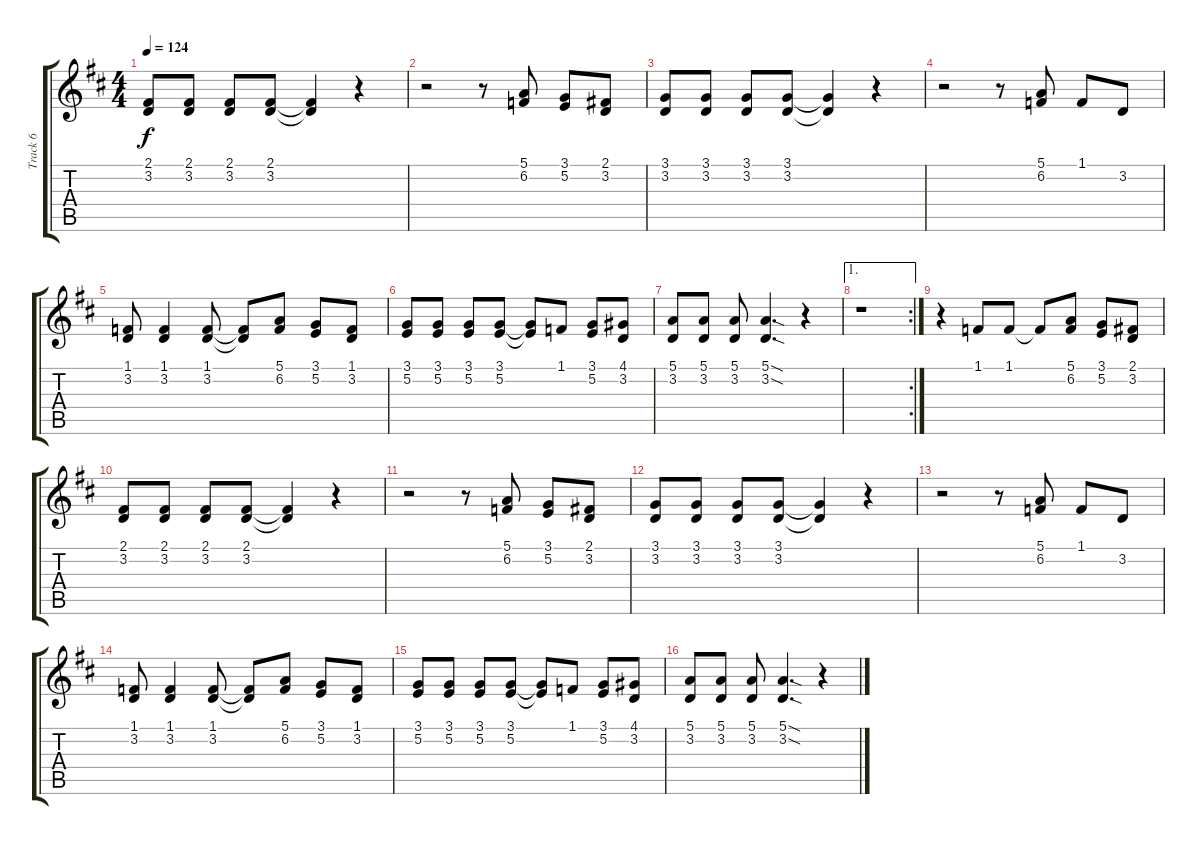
\track ("Track 6" "Track 6") {instrument brasssection}
\staff {score tabs}
\tuning (E4 B3 G3 D3 A2 E2) {hide}
\ts (4 4)
\tempo 124
\clef g2
\ks d
(2.1 3.2).8{dy f} (2.1 3.2).8 (2.1 3.2).8 (2.1 3.2).8 (2.1{t} 3.2{t}).4 r.4 |
r.2 r.8 (5.1 6.2).8 (3.1 5.2).8 (2.1 3.2).8 |
(3.1 3.2).8 (3.1 3.2).8 (3.1 3.2).8 (3.1 3.2).8 (3.1{t} 3.2{t}).4 r.4 |
r.2 r.8 (5.1 6.2).8 1.1.8 3.2.8 |
(1.1 3.2).8 (1.1 3.2).4 (1.1 3.2).8 (1.1{t} 3.2{t}).8 (5.1 6.2).8 (3.1 5.2).8 (1.1 3.2).8 |
(3.1 5.2).8 (3.1 5.2).8 (3.1 5.2).8 (3.1 5.2).8 (3.1{t} 5.2{t}).8 1.1.8 (3.1 5.2).8 (4.1 3.2).8 |
(5.1 3.2).8 (5.1 3.2).8 (5.1 3.2).8 (5.1{sod} 3.2{sod}).4{d} r.4 |
\ae 1
\rc 2
r.1 |
r.4 1.1.8 1.1.8 1.1{t}.8 (5.1 6.2).8 (3.1 5.2).8 (2.1 3.2).8 |
(2.1 3.2).8 (2.1 3.2).8 (2.1 3.2).8 (2.1 3.2).8 (2.1{t} 3.2{t}).4 r.4 |
r.2 r.8 (5.1 6.2).8 (3.1 5.2).8 (2.1 3.2).8 |
(3.1 3.2).8 (3.1 3.2).8 (3.1 3.2).8 (3.1 3.2).8 (3.1{t} 3.2{t}).4 r.4 |
r.2 r.8 (5.1 6.2).8 1.1.8 3.2.8 |
(1.1 3.2).8 (1.1 3.2).4 (1.1 3.2).8 (1.1{t} 3.2{t}).8 (5.1 6.2).8 (3.1 5.2).8 (1.1 3.2).8 |
(3.1 5.2).8 (3.1 5.2).8 (3.1 5.2).8 (3.1 5.2).8 (3.1{t} 5.2{t}).8 1.1.8 (3.1 5.2).8 (4.1 3.2).8 |
(5.1 3.2).8 (5.1 3.2).8 (5.1 3.2).8 (5.1{sod} 3.2{sod}).4{d} r.4
